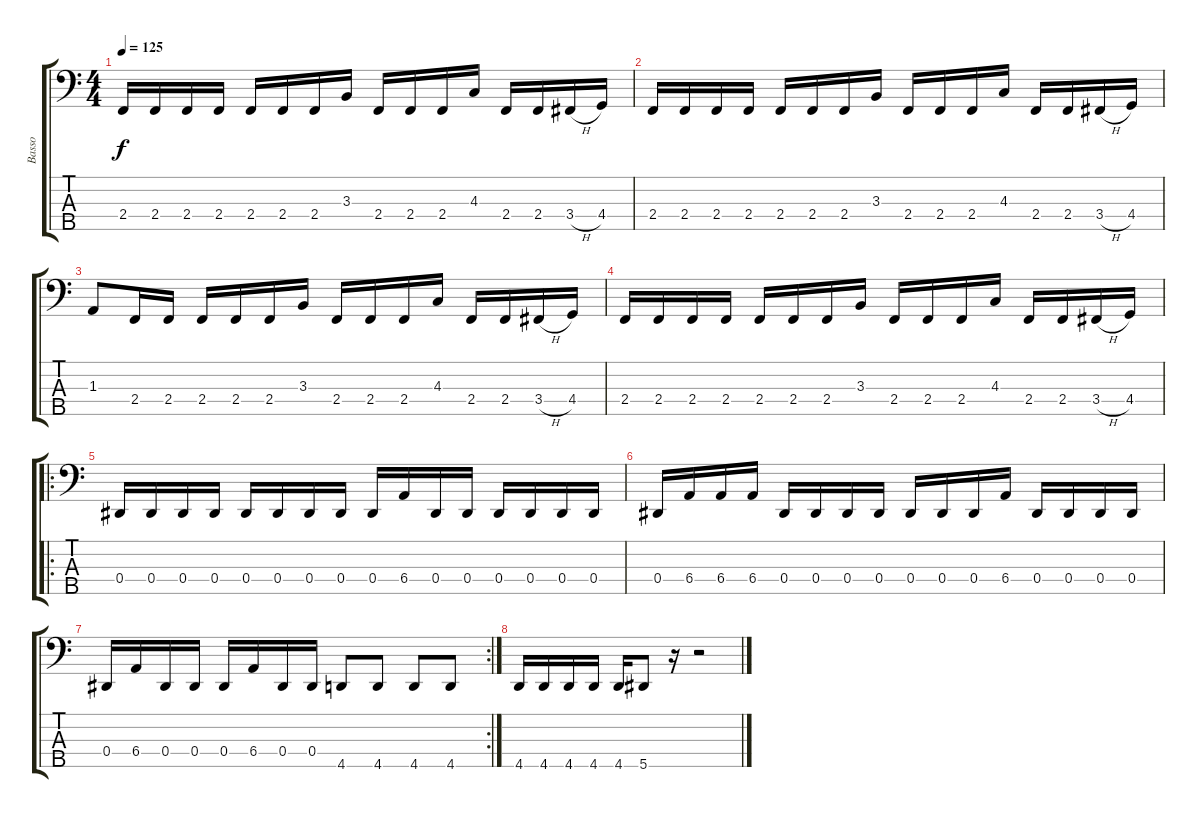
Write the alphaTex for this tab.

\track ("Basso" "Basso") {instrument slapbass2}
\staff {score tabs}
\tuning (Gb2 Db2 Ab1 Eb1 Bb0) {hide}
\ts (4 4)
\tempo 125
\clef f4
\ks c
2.4.16{dy f} 2.4.16 2.4.16 2.4.16 2.4.16 2.4.16 2.4.16 3.3.16 2.4.16 2.4.16 2.4.16 4.3.16 2.4.16 2.4.16 3.4{h}.16 4.4.16 |
2.4.16 2.4.16 2.4.16 2.4.16 2.4.16 2.4.16 2.4.16 3.3.16 2.4.16 2.4.16 2.4.16 4.3.16 2.4.16 2.4.16 3.4{h}.16 4.4.16 |
1.3.8 2.4.16 2.4.16 2.4.16 2.4.16 2.4.16 3.3.16 2.4.16 2.4.16 2.4.16 4.3.16 2.4.16 2.4.16 3.4{h}.16 4.4.16 |
2.4.16 2.4.16 2.4.16 2.4.16 2.4.16 2.4.16 2.4.16 3.3.16 2.4.16 2.4.16 2.4.16 4.3.16 2.4.16 2.4.16 3.4{h}.16 4.4.16 |
\ro
0.4.16 0.4.16 0.4.16 0.4.16 0.4.16 0.4.16 0.4.16 0.4.16 0.4.16 6.4.16 0.4.16 0.4.16 0.4.16 0.4.16 0.4.16 0.4.16 |
0.4.16 6.4.16 6.4.16 6.4.16 0.4.16 0.4.16 0.4.16 0.4.16 0.4.16 0.4.16 0.4.16 6.4.16 0.4.16 0.4.16 0.4.16 0.4.16 |
\rc 2
0.4.16 6.4.16 0.4.16 0.4.16 0.4.16 6.4.16 0.4.16 0.4.16 4.5.8 4.5.8 4.5.8 4.5.8 |
4.5.16 4.5.16 4.5.16 4.5.16 4.5.16 5.5.8 r.16 r.2
